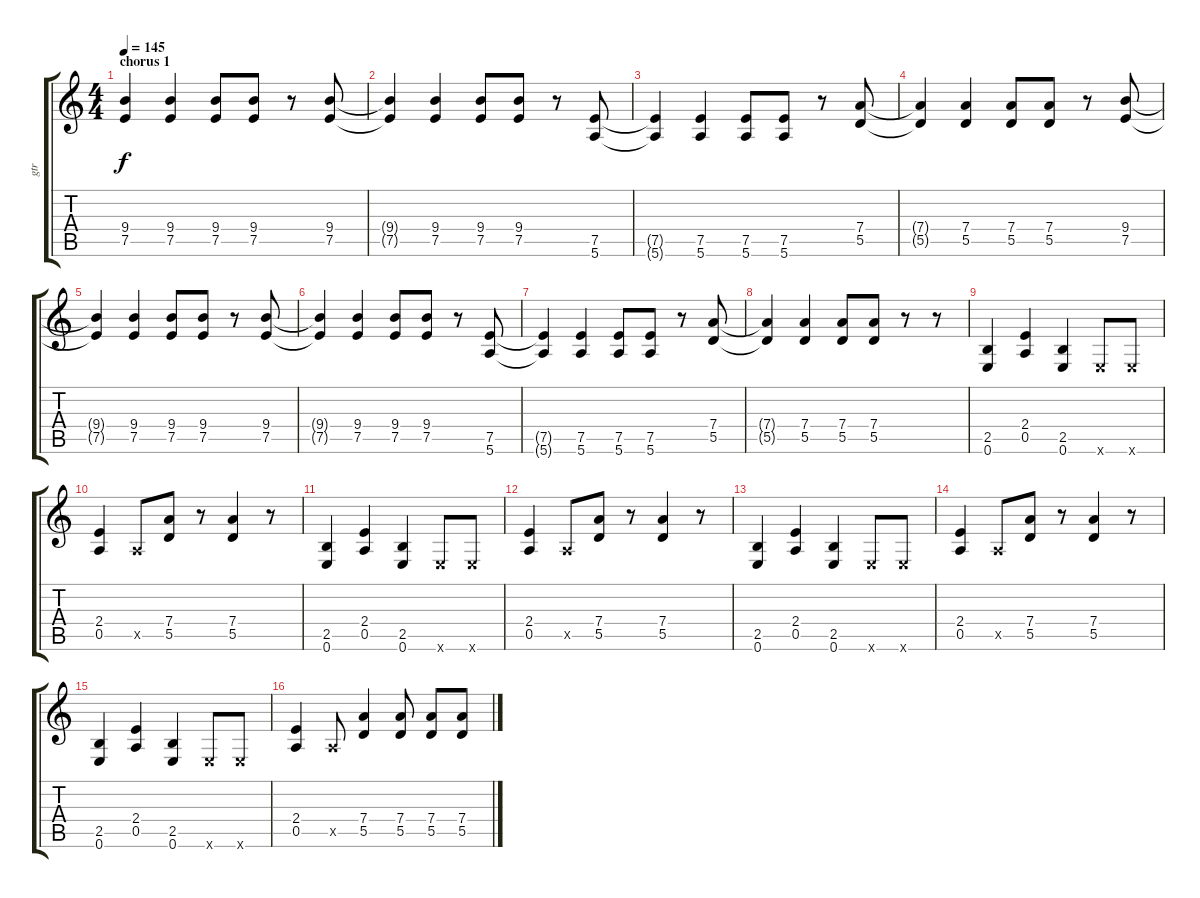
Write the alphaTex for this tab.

\track ("gtr" "gtr") {instrument overdrivenguitar}
\staff {score tabs}
\tuning (E4 B3 G3 D3 A2 E2) {hide}
\ts (4 4)
\section ("" "chorus 1")
\tempo 145
\clef g2
\ks c
(9.4 7.5).4{dy f} (9.4 7.5).4 (9.4 7.5).8 (9.4 7.5).8 r.8 (9.4 7.5).8 |
(9.4{t} 7.5{t}).4 (9.4 7.5).4 (9.4 7.5).8 (9.4 7.5).8 r.8 (7.5 5.6).8 |
(7.5{t} 5.6{t}).4 (7.5 5.6).4 (7.5 5.6).8 (7.5 5.6).8 r.8 (7.4 5.5).8 |
(7.4{t} 5.5{t}).4 (7.4 5.5).4 (7.4 5.5).8 (7.4 5.5).8 r.8 (9.4 7.5).8 |
(9.4{t} 7.5{t}).4 (9.4 7.5).4 (9.4 7.5).8 (9.4 7.5).8 r.8 (9.4 7.5).8 |
(9.4{t} 7.5{t}).4 (9.4 7.5).4 (9.4 7.5).8 (9.4 7.5).8 r.8 (7.5 5.6).8 |
(7.5{t} 5.6{t}).4 (7.5 5.6).4 (7.5 5.6).8 (7.5 5.6).8 r.8 (7.4 5.5).8 |
(7.4{t} 5.5{t}).4 (7.4 5.5).4 (7.4 5.5).8 (7.4 5.5).8 r.8 r.8 |
(2.5 0.6).4 (2.4 0.5).4 (2.5 0.6).4 0.6{x}.8 0.6{x}.8 |
(2.4 0.5).4 0.5{x}.8 (7.4 5.5).8 r.8 (7.4 5.5).4 r.8 |
(2.5 0.6).4 (2.4 0.5).4 (2.5 0.6).4 0.6{x}.8 0.6{x}.8 |
(2.4 0.5).4 0.5{x}.8 (7.4 5.5).8 r.8 (7.4 5.5).4 r.8 |
(2.5 0.6).4 (2.4 0.5).4 (2.5 0.6).4 0.6{x}.8 0.6{x}.8 |
(2.4 0.5).4 0.5{x}.8 (7.4 5.5).8 r.8 (7.4 5.5).4 r.8 |
(2.5 0.6).4 (2.4 0.5).4 (2.5 0.6).4 0.6{x}.8 0.6{x}.8 |
(2.4 0.5).4 0.5{x}.8 (7.4 5.5).4 (7.4 5.5).8 (7.4 5.5).8 (7.4 5.5).8
